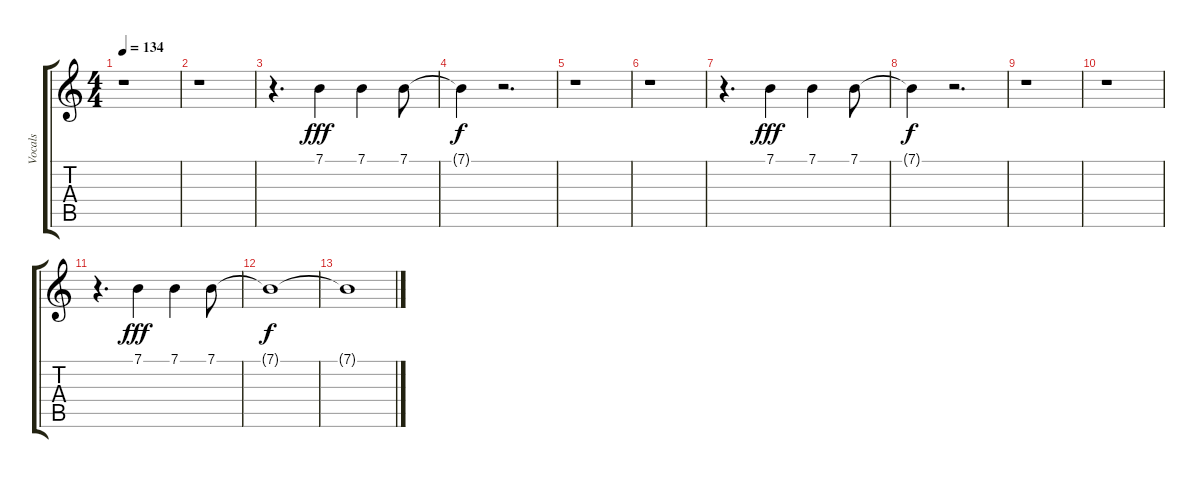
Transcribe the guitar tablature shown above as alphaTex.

\track ("Vocals" "Vocals") {instrument harmonica}
\staff {score tabs}
\tuning (E4 B3 G3 D3 A2 E2) {hide}
\ts (4 4)
\tempo 134
\clef g2
\ks c
r.1{dy f} |
r.1 |
r.4{d} 7.1.4{dy fff} 7.1.4 7.1.8 |
7.1{t}.4{dy f} r.2{d} |
r.1 |
r.1 |
r.4{d} 7.1.4{dy fff} 7.1.4 7.1.8 |
7.1{t}.4{dy f} r.2{d} |
r.1 |
r.1 |
r.4{d} 7.1.4{dy fff} 7.1.4 7.1.8 |
7.1{t}.1{dy f} |
7.1{t}.1
